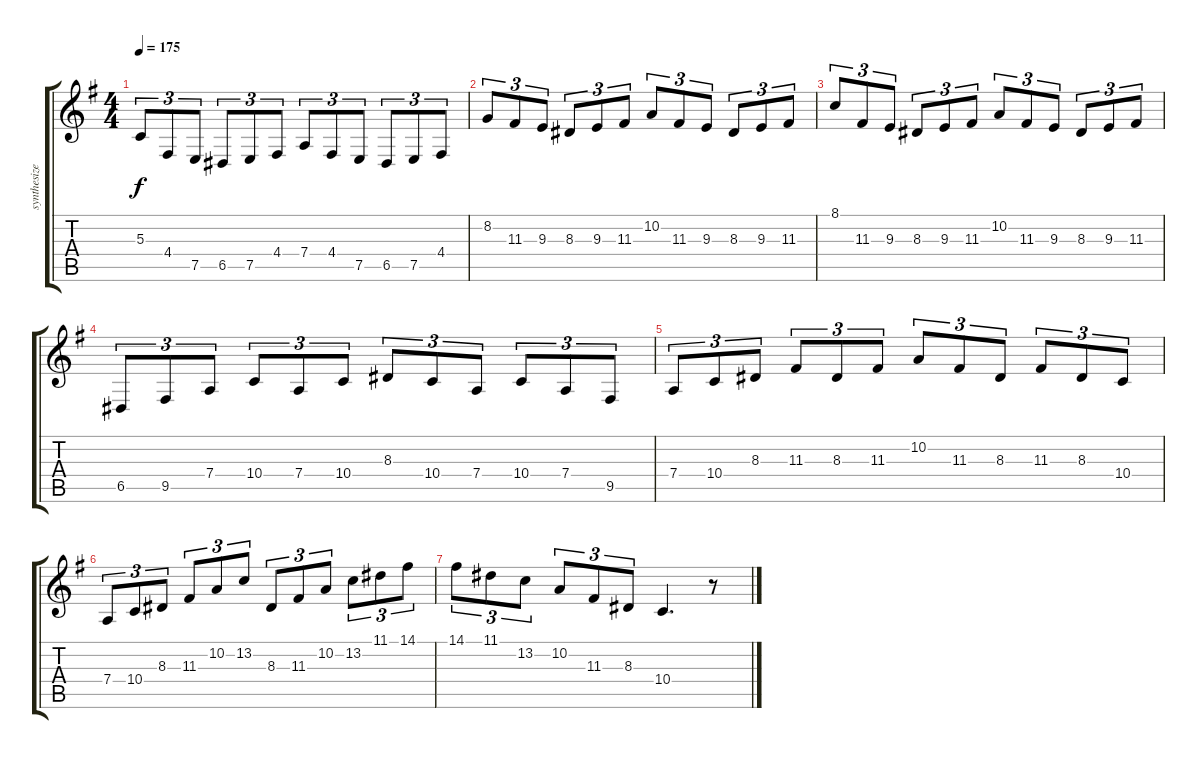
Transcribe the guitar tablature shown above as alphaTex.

\track ("synthesizer" "synthesize") {instrument tremolostrings}
\staff {score tabs}
\tuning (E4 B3 G3 D3 A2 E2) {hide}
\ts (4 4)
\tempo 175
\clef g2
\ks g
5.3.8{tu (3 2) dy f} 4.4.8{tu (3 2)} 7.5.8{tu (3 2)} 6.5.8{tu (3 2)} 7.5.8{tu (3 2)} 4.4.8{tu (3 2)} 7.4.8{tu (3 2)} 4.4.8{tu (3 2)} 7.5.8{tu (3 2)} 6.5.8{tu (3 2)} 7.5.8{tu (3 2)} 4.4.8{tu (3 2)} |
8.2.8{tu (3 2)} 11.3.8{tu (3 2)} 9.3.8{tu (3 2)} 8.3.8{tu (3 2)} 9.3.8{tu (3 2)} 11.3.8{tu (3 2)} 10.2.8{tu (3 2)} 11.3.8{tu (3 2)} 9.3.8{tu (3 2)} 8.3.8{tu (3 2)} 9.3.8{tu (3 2)} 11.3.8{tu (3 2)} |
8.1.8{tu (3 2)} 11.3.8{tu (3 2)} 9.3.8{tu (3 2)} 8.3.8{tu (3 2)} 9.3.8{tu (3 2)} 11.3.8{tu (3 2)} 10.2.8{tu (3 2)} 11.3.8{tu (3 2)} 9.3.8{tu (3 2)} 8.3.8{tu (3 2)} 9.3.8{tu (3 2)} 11.3.8{tu (3 2)} |
6.5.8{tu (3 2)} 9.5.8{tu (3 2)} 7.4.8{tu (3 2)} 10.4.8{tu (3 2)} 7.4.8{tu (3 2)} 10.4.8{tu (3 2)} 8.3.8{tu (3 2)} 10.4.8{tu (3 2)} 7.4.8{tu (3 2)} 10.4.8{tu (3 2)} 7.4.8{tu (3 2)} 9.5.8{tu (3 2)} |
7.4.8{tu (3 2)} 10.4.8{tu (3 2)} 8.3.8{tu (3 2)} 11.3.8{tu (3 2)} 8.3.8{tu (3 2)} 11.3.8{tu (3 2)} 10.2.8{tu (3 2)} 11.3.8{tu (3 2)} 8.3.8{tu (3 2)} 11.3.8{tu (3 2)} 8.3.8{tu (3 2)} 10.4.8{tu (3 2)} |
7.4.8{tu (3 2)} 10.4.8{tu (3 2)} 8.3.8{tu (3 2)} 11.3.8{tu (3 2)} 10.2.8{tu (3 2)} 13.2.8{tu (3 2)} 8.3.8{tu (3 2)} 11.3.8{tu (3 2)} 10.2.8{tu (3 2)} 13.2.8{tu (3 2)} 11.1.8{tu (3 2)} 14.1.8{tu (3 2)} |
14.1.8{tu (3 2)} 11.1.8{tu (3 2)} 13.2.8{tu (3 2)} 10.2.8{tu (3 2)} 11.3.8{tu (3 2)} 8.3.8{tu (3 2)} 10.4.4{d} r.8
